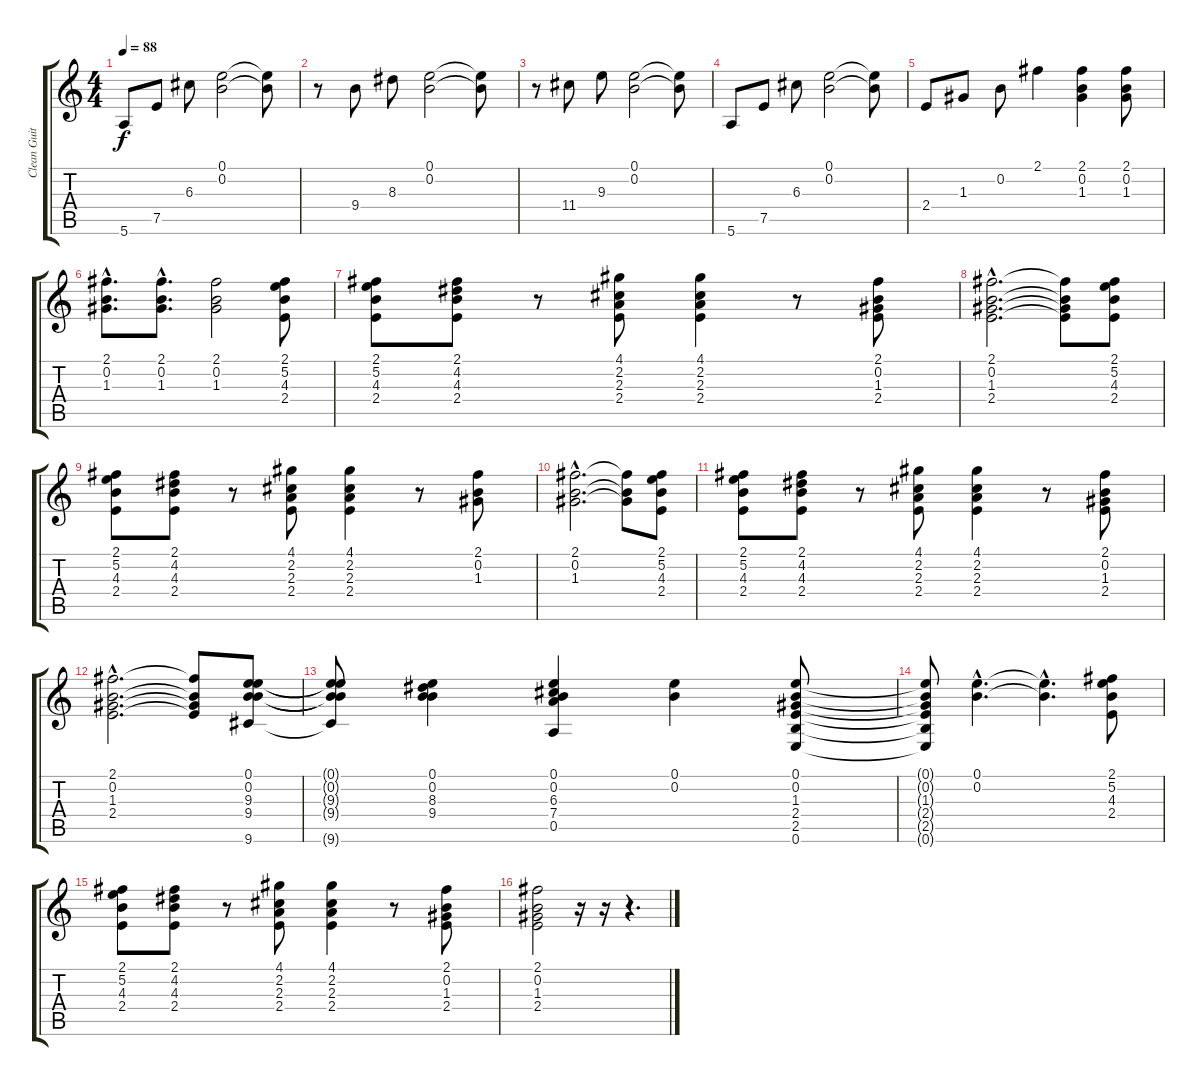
\track ("Clean Guitar" "Clean Guit") {instrument acousticguitarnylon}
\staff {score tabs}
\tuning (E4 B3 G3 D3 A2 E2) {hide}
\ts (4 4)
\tempo 88
\clef g2
\ks c
5.6.8{dy f} 7.5.8 6.3.8 (0.1 0.2).2 (0.1{t} 0.2{t}).8 |
r.8 9.4.8 8.3.8 (0.1 0.2).2 (0.1{t} 0.2{t}).8 |
r.8 11.4.8 9.3.8 (0.1 0.2).2 (0.1{t} 0.2{t}).8 |
5.6.8 7.5.8 6.3.8 (0.1 0.2).2 (0.1{t} 0.2{t}).8 |
2.4.8 1.3.8 0.2.8 2.1.4 (2.1 0.2 1.3).4 (2.1 0.2 1.3).8 |
(2.1{hac} 0.2{hac} 1.3{hac}).8{d} (2.1{hac} 0.2{hac} 1.3{hac}).8{d} (2.1 0.2 1.3).2 (2.1 5.2 4.3 2.4).8 |
(2.1 5.2 4.3 2.4).8 (2.1 4.2 4.3 2.4).8 r.8 (4.1 2.2 2.3 2.4).8 (4.1 2.2 2.3 2.4).4 r.8 (2.1 0.2 1.3 2.4).8 |
(2.1{hac} 0.2{hac} 1.3{hac} 2.4{hac}).2{d} (2.1{t} 0.2{t} 1.3{t} 2.4{t}).8 (2.1 5.2 4.3 2.4).8 |
(2.1 5.2 4.3 2.4).8 (2.1 4.2 4.3 2.4).8 r.8 (4.1 2.2 2.3 2.4).8 (4.1 2.2 2.3 2.4).4 r.8 (2.1 0.2 1.3).8 |
(2.1{hac} 0.2{hac} 1.3{hac}).2{d} (2.1{t} 0.2{t} 1.3{t}).8 (2.1 5.2 4.3 2.4).8 |
(2.1 5.2 4.3 2.4).8 (2.1 4.2 4.3 2.4).8 r.8 (4.1 2.2 2.3 2.4).8 (4.1 2.2 2.3 2.4).4 r.8 (2.1 0.2 1.3 2.4).8 |
(2.1{hac} 0.2{hac} 1.3{hac} 2.4{hac}).2{d} (2.1{t} 0.2{t} 1.3{t} 2.4{t}).8 (0.1 0.2 9.3 9.4 9.6).8 |
(0.1{t} 0.2{t} 9.3{t} 9.4{t} 9.6{t}).8 (0.1 0.2 8.3 9.4).4 (0.1 0.2 6.3 7.4 0.5).4 (0.1 0.2).4 (0.1 0.2 1.3 2.4 2.5 0.6).8 |
(0.1{t} 0.2{t} 1.3{t} 2.4{t} 2.5{t} 0.6{t}).8 (0.1{hac} 0.2{hac}).4{d} (0.1{hac t} 0.2{hac t}).4{d} (2.1 5.2 4.3 2.4).8 |
(2.1 5.2 4.3 2.4).8 (2.1 4.2 4.3 2.4).8 r.8 (4.1 2.2 2.3 2.4).8 (4.1 2.2 2.3 2.4).4 r.8 (2.1 0.2 1.3 2.4).8 |
(2.1 0.2 1.3 2.4).2 r.16 r.16 r.4{d}
